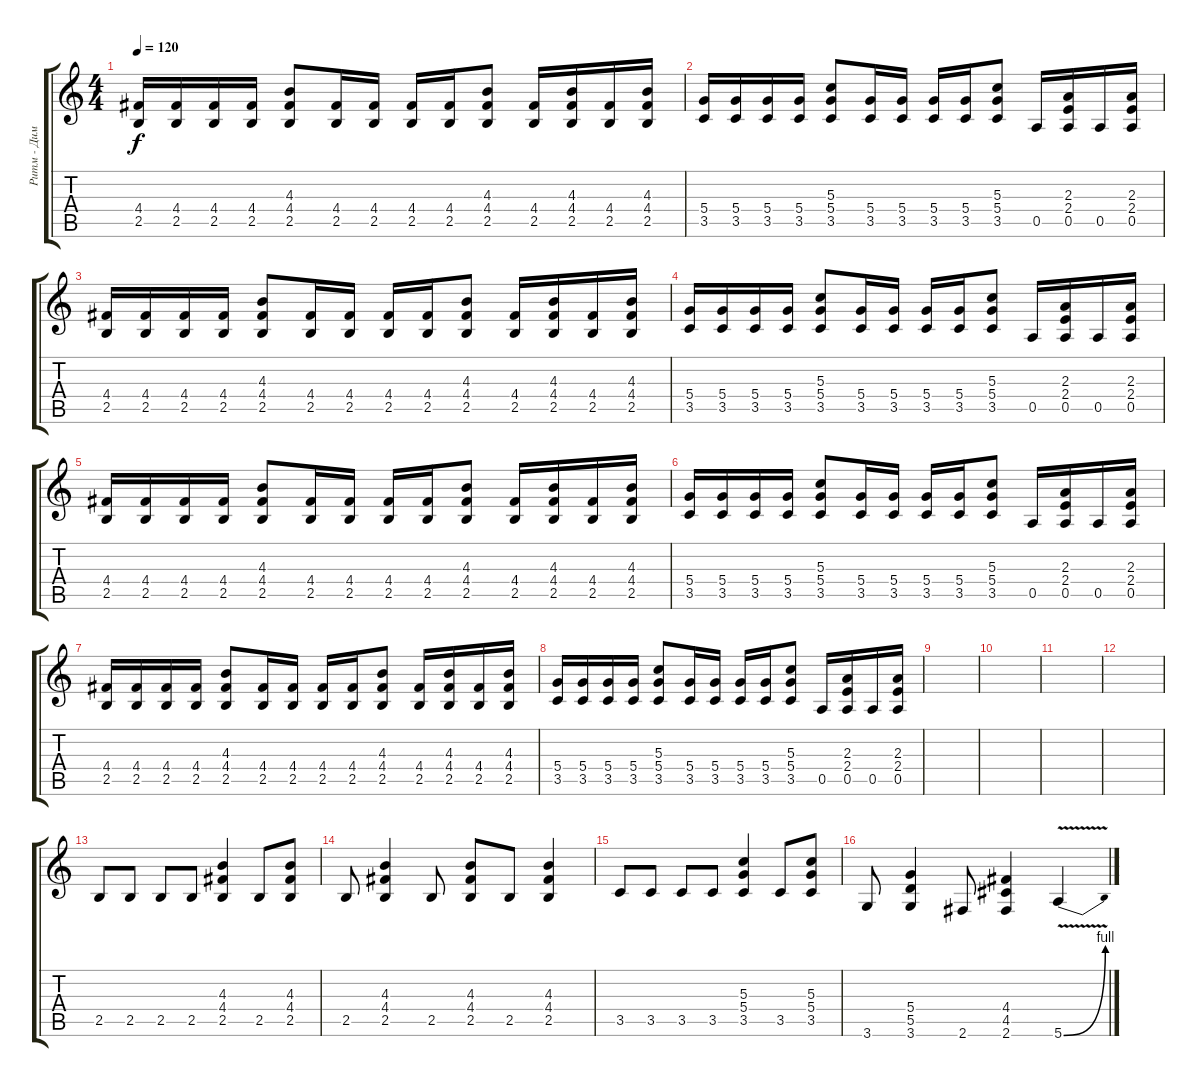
\track ("Ритм - Дима" "Ритм - Дим") {instrument distortionguitar}
\staff {score tabs}
\tuning (E4 B3 G3 D3 A2 E2) {hide}
\ts (4 4)
\tempo 120
\clef g2
\ks c
(4.4 2.5).16{dy f} (4.4 2.5).16 (4.4 2.5).16 (4.4 2.5).16 (4.3 4.4 2.5).8 (4.4 2.5).16 (4.4 2.5).16 (4.4 2.5).16 (4.4 2.5).16 (4.3 4.4 2.5).8 (4.4 2.5).16 (4.3 4.4 2.5).16 (4.4 2.5).16 (4.3 4.4 2.5).16 |
(5.4 3.5).16 (5.4 3.5).16 (5.4 3.5).16 (5.4 3.5).16 (5.3 5.4 3.5).8 (5.4 3.5).16 (5.4 3.5).16 (5.4 3.5).16 (5.4 3.5).16 (5.3 5.4 3.5).8 0.5.16 (2.3 2.4 0.5).16 0.5.16 (2.3 2.4 0.5).16 |
(4.4 2.5).16 (4.4 2.5).16 (4.4 2.5).16 (4.4 2.5).16 (4.3 4.4 2.5).8 (4.4 2.5).16 (4.4 2.5).16 (4.4 2.5).16 (4.4 2.5).16 (4.3 4.4 2.5).8 (4.4 2.5).16 (4.3 4.4 2.5).16 (4.4 2.5).16 (4.3 4.4 2.5).16 |
(5.4 3.5).16 (5.4 3.5).16 (5.4 3.5).16 (5.4 3.5).16 (5.3 5.4 3.5).8 (5.4 3.5).16 (5.4 3.5).16 (5.4 3.5).16 (5.4 3.5).16 (5.3 5.4 3.5).8 0.5.16 (2.3 2.4 0.5).16 0.5.16 (2.3 2.4 0.5).16 |
(4.4 2.5).16 (4.4 2.5).16 (4.4 2.5).16 (4.4 2.5).16 (4.3 4.4 2.5).8 (4.4 2.5).16 (4.4 2.5).16 (4.4 2.5).16 (4.4 2.5).16 (4.3 4.4 2.5).8 (4.4 2.5).16 (4.3 4.4 2.5).16 (4.4 2.5).16 (4.3 4.4 2.5).16 |
(5.4 3.5).16 (5.4 3.5).16 (5.4 3.5).16 (5.4 3.5).16 (5.3 5.4 3.5).8 (5.4 3.5).16 (5.4 3.5).16 (5.4 3.5).16 (5.4 3.5).16 (5.3 5.4 3.5).8 0.5.16 (2.3 2.4 0.5).16 0.5.16 (2.3 2.4 0.5).16 |
(4.4 2.5).16 (4.4 2.5).16 (4.4 2.5).16 (4.4 2.5).16 (4.3 4.4 2.5).8 (4.4 2.5).16 (4.4 2.5).16 (4.4 2.5).16 (4.4 2.5).16 (4.3 4.4 2.5).8 (4.4 2.5).16 (4.3 4.4 2.5).16 (4.4 2.5).16 (4.3 4.4 2.5).16 |
(5.4 3.5).16 (5.4 3.5).16 (5.4 3.5).16 (5.4 3.5).16 (5.3 5.4 3.5).8 (5.4 3.5).16 (5.4 3.5).16 (5.4 3.5).16 (5.4 3.5).16 (5.3 5.4 3.5).8 0.5.16 (2.3 2.4 0.5).16 0.5.16 (2.3 2.4 0.5).16 |
|
|
|
|
2.5.8 2.5.8 2.5.8 2.5.8 (4.3 4.4 2.5).4 2.5.8 (4.3 4.4 2.5).8 |
2.5.8 (4.3 4.4 2.5).4 2.5.8 (4.3 4.4 2.5).8 2.5.8 (4.3 4.4 2.5).4 |
3.5.8 3.5.8 3.5.8 3.5.8 (5.3 5.4 3.5).4 3.5.8 (5.3 5.4 3.5).8 |
3.6.8 (5.4 5.5 3.6).4 2.6.8 (4.4 4.5 2.6).4 5.6{be (bend 0 0 60 4) v}.4
